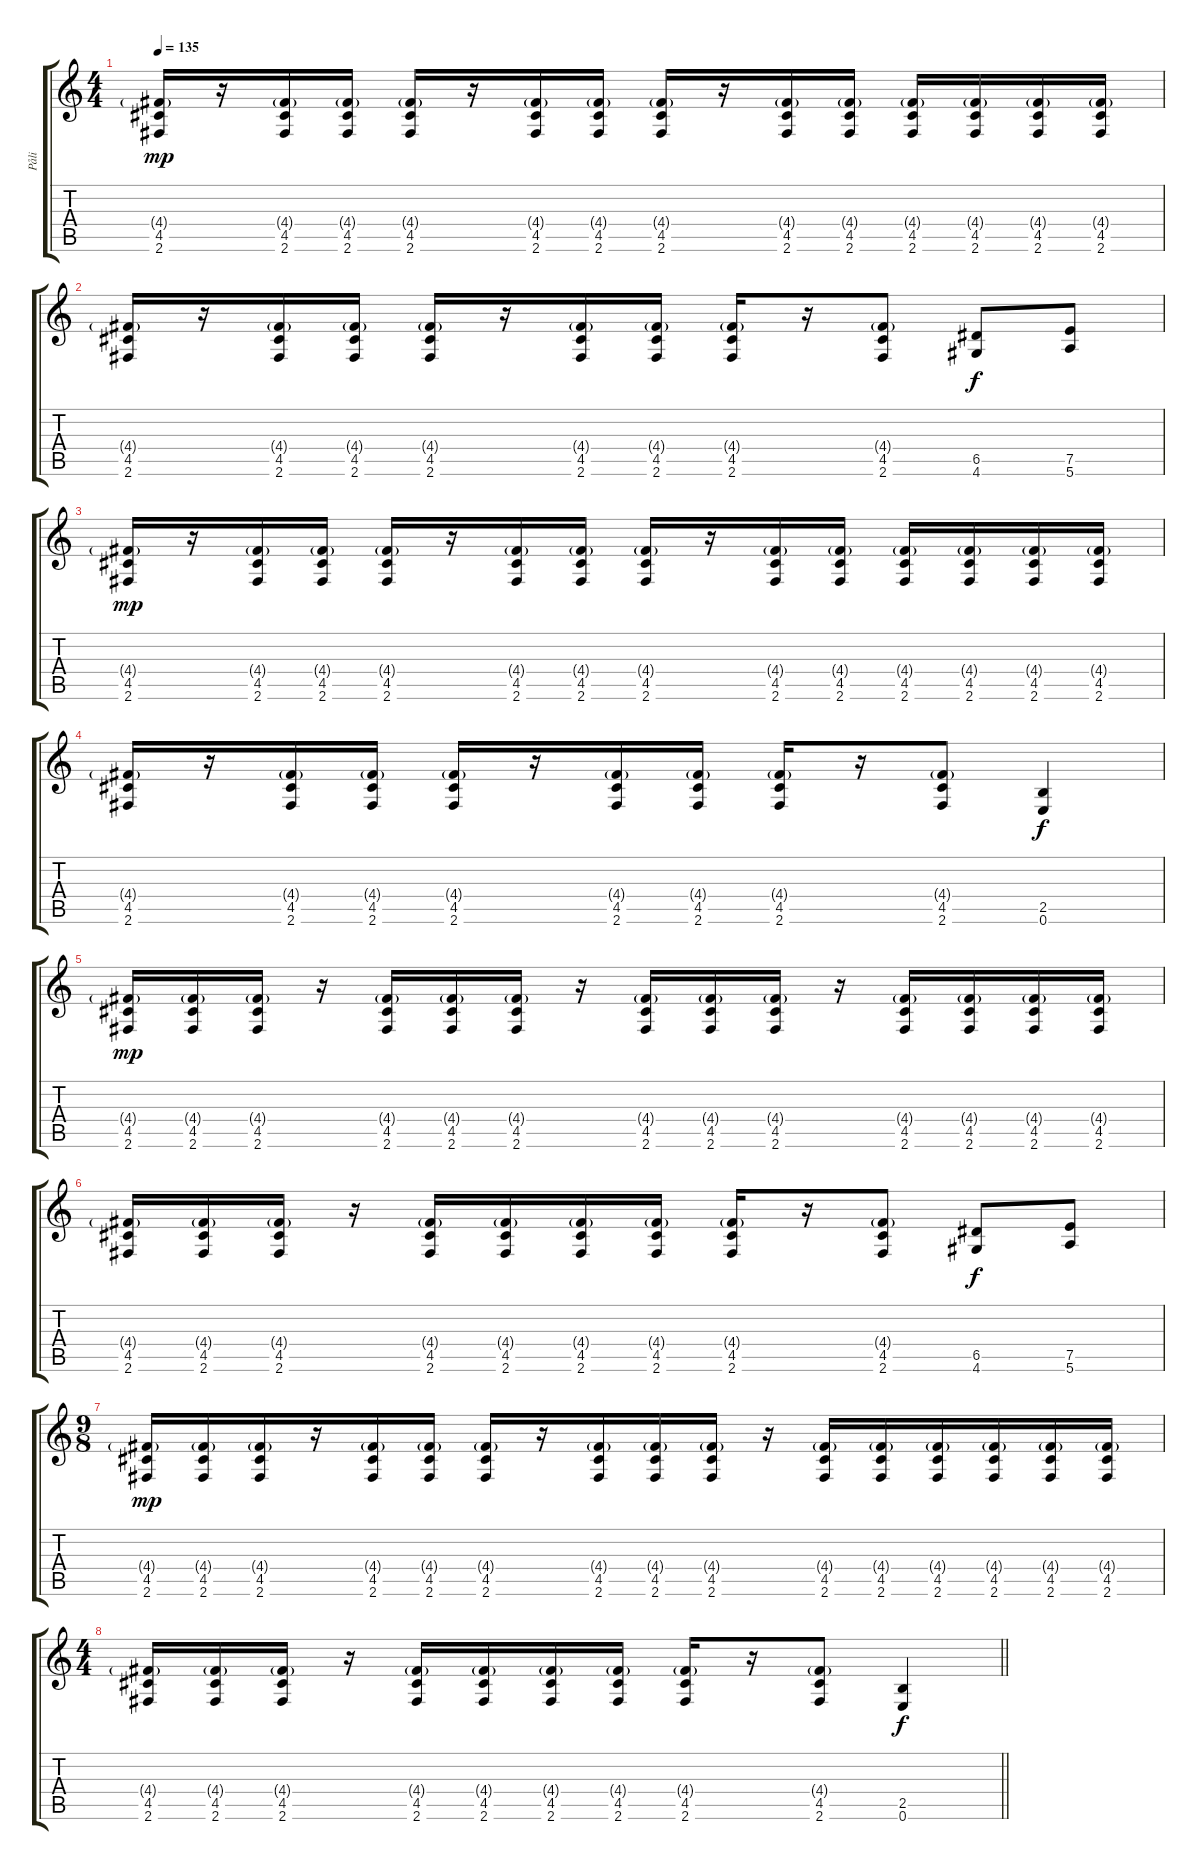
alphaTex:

\track ("Påli" "Påli") {instrument distortionguitar}
\staff {score tabs}
\tuning (E4 B3 G3 D3 A2 E2) {hide}
\ts (4 4)
\tempo 135
\clef g2
\ks c
(4.4{g} 4.5 2.6).16{dy mp} r.16 (4.4{g} 4.5 2.6).16 (4.4{g} 4.5 2.6).16 (4.4{g} 4.5 2.6).16 r.16 (4.4{g} 4.5 2.6).16 (4.4{g} 4.5 2.6).16 (4.4{g} 4.5 2.6).16 r.16 (4.4{g} 4.5 2.6).16 (4.4{g} 4.5 2.6).16 (4.4{g} 4.5 2.6).16 (4.4{g} 4.5 2.6).16 (4.4{g} 4.5 2.6).16 (4.4{g} 4.5 2.6).16 |
(4.4{g} 4.5 2.6).16 r.16 (4.4{g} 4.5 2.6).16 (4.4{g} 4.5 2.6).16 (4.4{g} 4.5 2.6).16 r.16 (4.4{g} 4.5 2.6).16 (4.4{g} 4.5 2.6).16 (4.4{g} 4.5 2.6).16 r.16 (4.4{g} 4.5 2.6).8 (6.5 4.6).8{dy f} (7.5 5.6).8 |
(4.4{g} 4.5 2.6).16{dy mp} r.16 (4.4{g} 4.5 2.6).16 (4.4{g} 4.5 2.6).16 (4.4{g} 4.5 2.6).16 r.16 (4.4{g} 4.5 2.6).16 (4.4{g} 4.5 2.6).16 (4.4{g} 4.5 2.6).16 r.16 (4.4{g} 4.5 2.6).16 (4.4{g} 4.5 2.6).16 (4.4{g} 4.5 2.6).16 (4.4{g} 4.5 2.6).16 (4.4{g} 4.5 2.6).16 (4.4{g} 4.5 2.6).16 |
(4.4{g} 4.5 2.6).16 r.16 (4.4{g} 4.5 2.6).16 (4.4{g} 4.5 2.6).16 (4.4{g} 4.5 2.6).16 r.16 (4.4{g} 4.5 2.6).16 (4.4{g} 4.5 2.6).16 (4.4{g} 4.5 2.6).16 r.16 (4.4{g} 4.5 2.6).8 (2.5 0.6).4{dy f} |
(4.4{g} 4.5 2.6).16{dy mp} (4.4{g} 4.5 2.6).16 (4.4{g} 4.5 2.6).16 r.16 (4.4{g} 4.5 2.6).16 (4.4{g} 4.5 2.6).16 (4.4{g} 4.5 2.6).16 r.16 (4.4{g} 4.5 2.6).16 (4.4{g} 4.5 2.6).16 (4.4{g} 4.5 2.6).16 r.16 (4.4{g} 4.5 2.6).16 (4.4{g} 4.5 2.6).16 (4.4{g} 4.5 2.6).16 (4.4{g} 4.5 2.6).16 |
(4.4{g} 4.5 2.6).16 (4.4{g} 4.5 2.6).16 (4.4{g} 4.5 2.6).16 r.16 (4.4{g} 4.5 2.6).16 (4.4{g} 4.5 2.6).16 (4.4{g} 4.5 2.6).16 (4.4{g} 4.5 2.6).16 (4.4{g} 4.5 2.6).16 r.16 (4.4{g} 4.5 2.6).8 (6.5 4.6).8{dy f} (7.5 5.6).8 |
\ts (9 8)
(4.4{g} 4.5 2.6).16{dy mp} (4.4{g} 4.5 2.6).16 (4.4{g} 4.5 2.6).16 r.16 (4.4{g} 4.5 2.6).16 (4.4{g} 4.5 2.6).16 (4.4{g} 4.5 2.6).16 r.16 (4.4{g} 4.5 2.6).16 (4.4{g} 4.5 2.6).16 (4.4{g} 4.5 2.6).16 r.16 (4.4{g} 4.5 2.6).16 (4.4{g} 4.5 2.6).16 (4.4{g} 4.5 2.6).16 (4.4{g} 4.5 2.6).16 (4.4{g} 4.5 2.6).16 (4.4{g} 4.5 2.6).16 |
\ts (4 4)
\barLineRight lightlight
(4.4{g} 4.5 2.6).16 (4.4{g} 4.5 2.6).16 (4.4{g} 4.5 2.6).16 r.16 (4.4{g} 4.5 2.6).16 (4.4{g} 4.5 2.6).16 (4.4{g} 4.5 2.6).16 (4.4{g} 4.5 2.6).16 (4.4{g} 4.5 2.6).16 r.16 (4.4{g} 4.5 2.6).8 (2.5 0.6).4{dy f}
